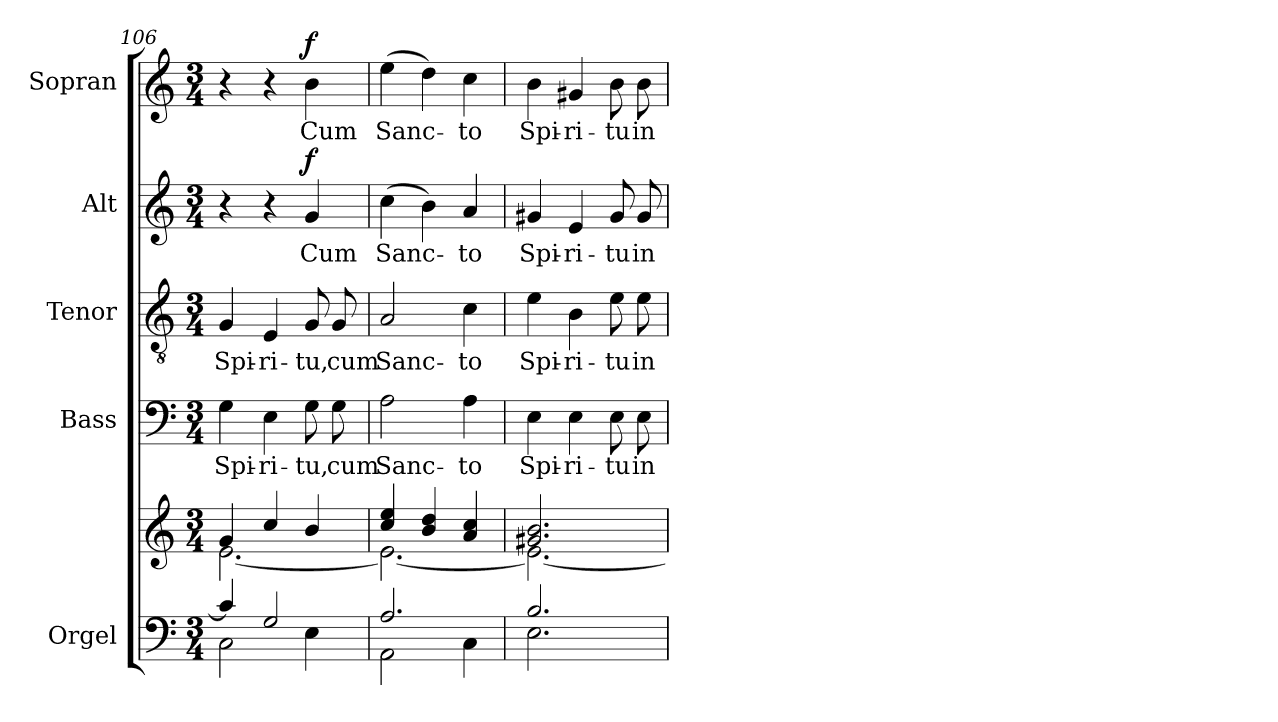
**kern	**kern	**kern	**text	**kern	**text	**kern	**text	**dynam	**kern	**text	**dynam
*part5	*part5	*part4	*part4	*part3	*part3	*part2	*part2	*part2	*part1	*part1	*part1
*staff6	*staff5	*staff4	*staff4	*staff3	*staff3	*staff2	*staff2	*staff2	*staff1	*staff1	*staff1
*I"Orgel	*	*I"Bass	*	*I"Tenor	*	*I"Alt	*	*	*I"Sopran	*	*
*I'Org.	*	*I'B.	*	*I'T.	*	*I'A.	*	*	*I'S.	*	*
!!LO:PB:g=z
*clefF4	*clefG2	*clefF4	*	*clefGv2	*	*clefG2	*	*	*clefG2	*	*
*k[]	*k[]	*k[]	*	*k[]	*	*k[]	*	*	*k[]	*	*
*C:	*C:	*C:	*	*C:	*	*C:	*	*	*C:	*	*
*M3/4	*M3/4	*M3/4	*	*M3/4	*	*M3/4	*	*	*M3/4	*	*
=106	=106	=106	=106	=106	=106	=106	=106	=106	=106	=106	=106
*^	*^	*	*	*	*	*	*	*	*	*	*
!	!	!	!	!	!LO:LY:b	!	!LO:LY:b	!	!	!	!	!	!
4c/]	2C\	4g/	[<2.e\	4G\	Spi-	4G/	Spi-	4r	.	.	4r	.	.
!	!	!	!	!	!LO:LY:b	!	!LO:LY:b	!	!	!	!	!	!
2G/	.	4cc/	.	4E\	-ri-	4E/	-ri-	4r	.	.	4r	.	.
!	!	!	!	!	!LO:LY:b	!	!LO:LY:b	!	!LO:LY:b	!LO:DY:a	!	!LO:LY:b	!LO:DY:a
.	4E\	4b/	.	8G\	-tu,	8G/	-tu,	4g/	Cum	f	4b\	Cum	f
!	!	!	!	!	!LO:LY:b	!	!LO:LY:b	!	!	!	!	!	!
.	.	.	.	8G\	cum	8G/	cum	.	.	.	.	.	.
=107	=107	=107	=107	=107	=107	=107	=107	=107	=107	=107	=107	=107	=107
!	!	!	!	!	!LO:LY:b	!	!LO:LY:b	!	!LO:LY:b	!	!	!LO:LY:b	!
2.A/	2AA\	4cc/ 4ee/	2.e\_	2A\	Sanc-	2A/	Sanc-	(>4cc\	Sanc-	.	(>4ee\	Sanc-	.
.	.	4b/ 4dd/	.	.	.	.	.	4b\)	.	.	4dd\)	.	.
!	!	!	!	!	!LO:LY:b	!	!LO:LY:b	!	!LO:LY:b	!	!	!LO:LY:b	!
.	4C\	4a/ 4cc/	.	4A\	-to	4c\	-to	4a/	-to	.	4cc\	-to	.
=108	=108	=108	=108	=108	=108	=108	=108	=108	=108	=108	=108	=108	=108
!	!	!	!	!	!LO:LY:b	!	!LO:LY:b	!	!LO:LY:b	!	!	!LO:LY:b	!
2.B/	2.E\	2.g#X/ 2.b/	2.e\_	4E\	Spi-	4e\	Spi-	4g#X/	Spi-	.	4b\	Spi-	.
!	!	!	!	!	!LO:LY:b	!	!LO:LY:b	!	!LO:LY:b	!	!	!LO:LY:b	!
.	.	.	.	4E\	-ri-	4B\	-ri-	4e/	-ri-	.	4g#X/	-ri-	.
!	!	!	!	!	!LO:LY:b	!	!LO:LY:b	!	!LO:LY:b	!	!	!LO:LY:b	!
.	.	.	.	8E\	-tu	8e\	-tu	8g#/	-tu	.	8b\	-tu	.
!	!	!	!	!	!LO:LY:b	!	!LO:LY:b	!	!LO:LY:b	!	!	!LO:LY:b	!
.	.	.	.	8E\	in	8e\	in	8g#/	in	.	8b\	in	.
*v	*v	*	*	*	*	*	*	*	*	*	*	*	*
*	*v	*v	*	*	*	*	*	*	*	*	*	*
=	=	=	=	=	=	=	=	=	=	=	=
*-	*-	*-	*-	*-	*-	*-	*-	*-	*-	*-	*-
